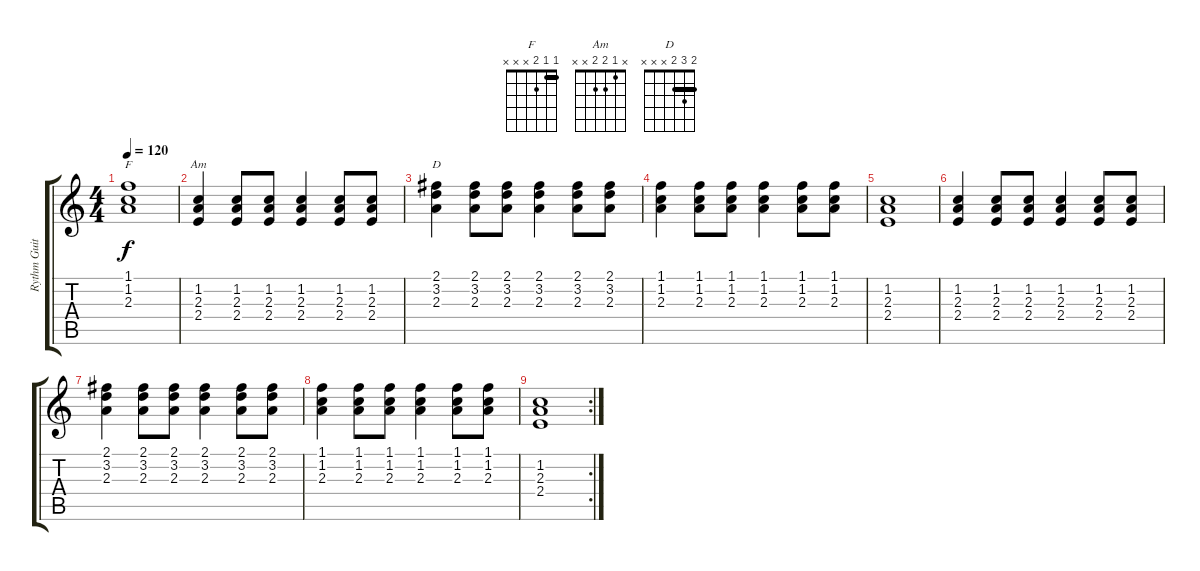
\track ("Rythm Guitar 1" "Rythm Guit") {instrument acousticguitarnylon}
\staff {score tabs}
\tuning (E4 B3 G3 D3 A2 E2) {hide}
\chord ("F" 1 1 2 x x x) {barre 1}
\chord ("Am" x 1 2 2 x x)
\chord ("D" 2 3 2 x x x) {barre 2}
\ts (4 4)
\tempo 120
\clef g2
\ks c
(1.1 1.2 2.3).1{ch "F" dy f} |
(1.2 2.3 2.4).4{ch "Am"} (1.2 2.3 2.4).8 (1.2 2.3 2.4).8 (1.2 2.3 2.4).4 (1.2 2.3 2.4).8 (1.2 2.3 2.4).8 |
(2.1 3.2 2.3).4{ch "D"} (2.1 3.2 2.3).8 (2.1 3.2 2.3).8 (2.1 3.2 2.3).4 (2.1 3.2 2.3).8 (2.1 3.2 2.3).8 |
(1.1 1.2 2.3).4 (1.1 1.2 2.3).8 (1.1 1.2 2.3).8 (1.1 1.2 2.3).4 (1.1 1.2 2.3).8 (1.1 1.2 2.3).8 |
(1.2 2.3 2.4).1 |
(1.2 2.3 2.4).4 (1.2 2.3 2.4).8 (1.2 2.3 2.4).8 (1.2 2.3 2.4).4 (1.2 2.3 2.4).8 (1.2 2.3 2.4).8 |
(2.1 3.2 2.3).4 (2.1 3.2 2.3).8 (2.1 3.2 2.3).8 (2.1 3.2 2.3).4 (2.1 3.2 2.3).8 (2.1 3.2 2.3).8 |
(1.1 1.2 2.3).4 (1.1 1.2 2.3).8 (1.1 1.2 2.3).8 (1.1 1.2 2.3).4 (1.1 1.2 2.3).8 (1.1 1.2 2.3).8 |
\rc 2
(1.2 2.3 2.4).1
